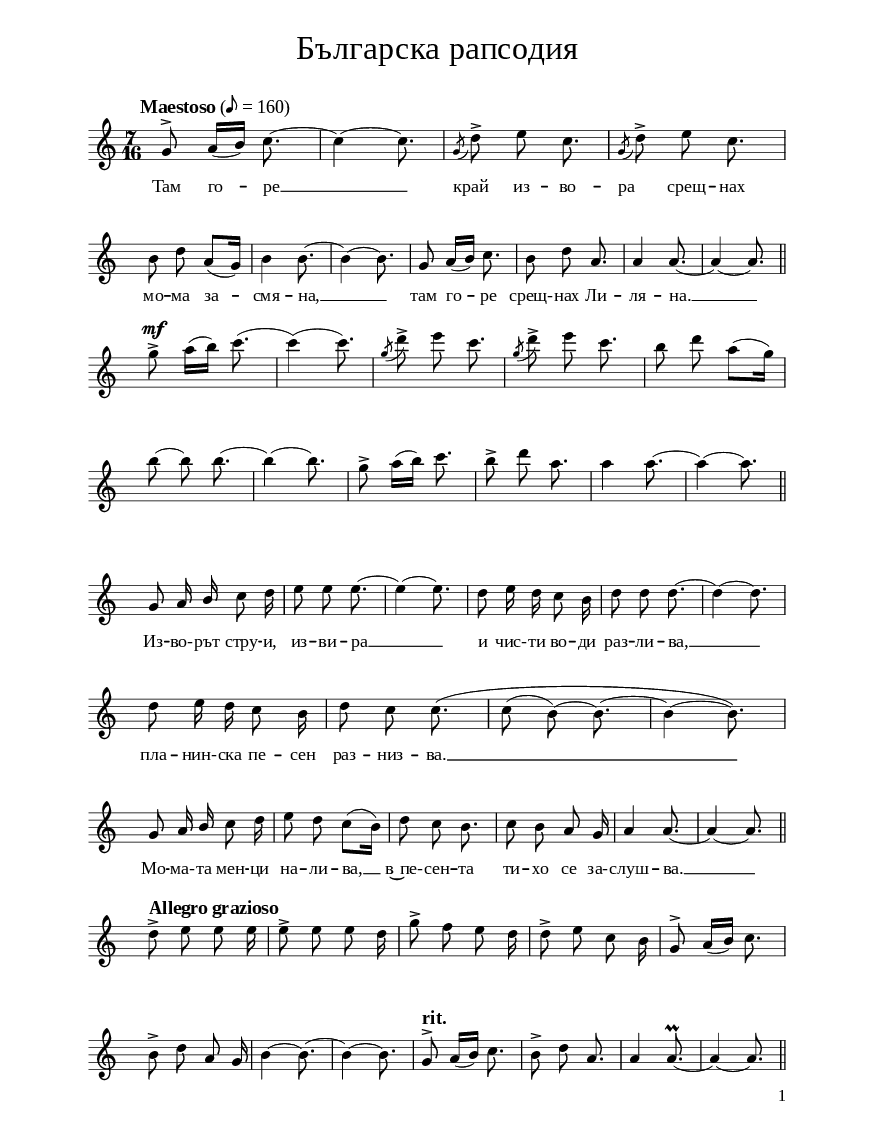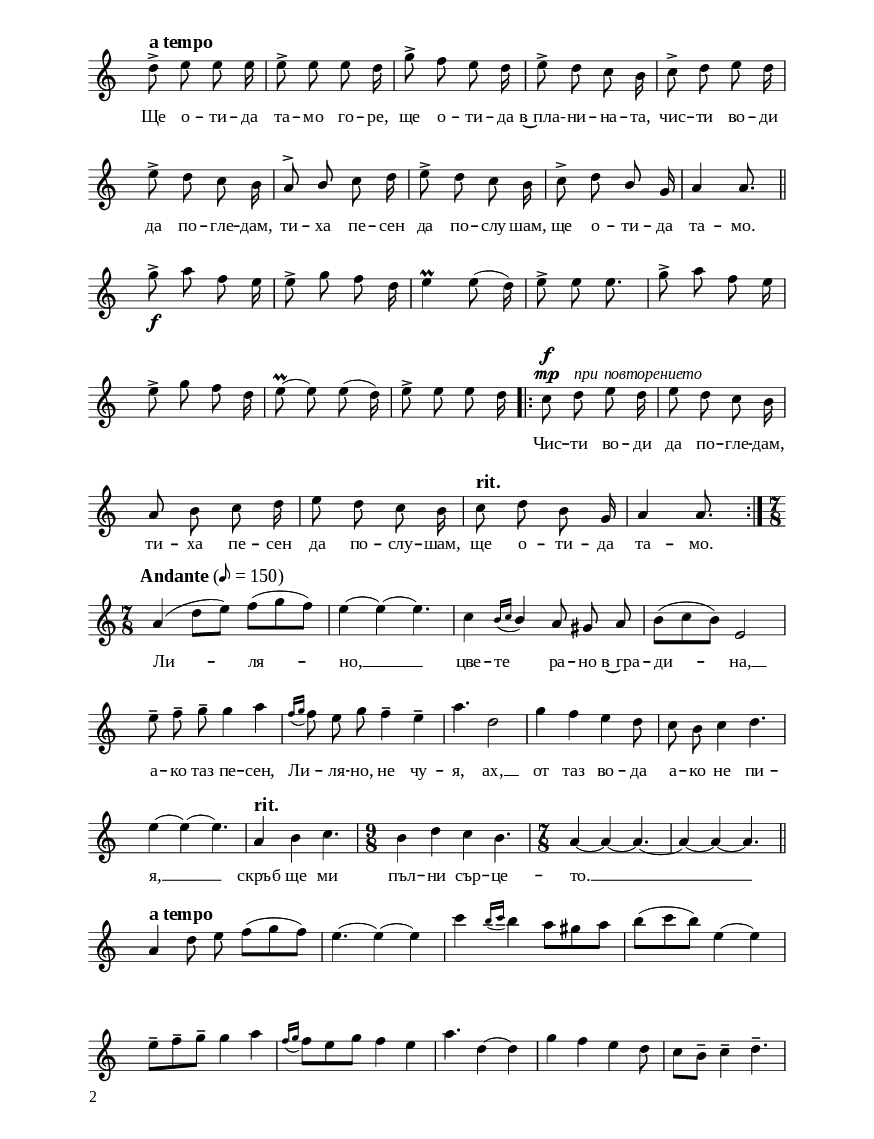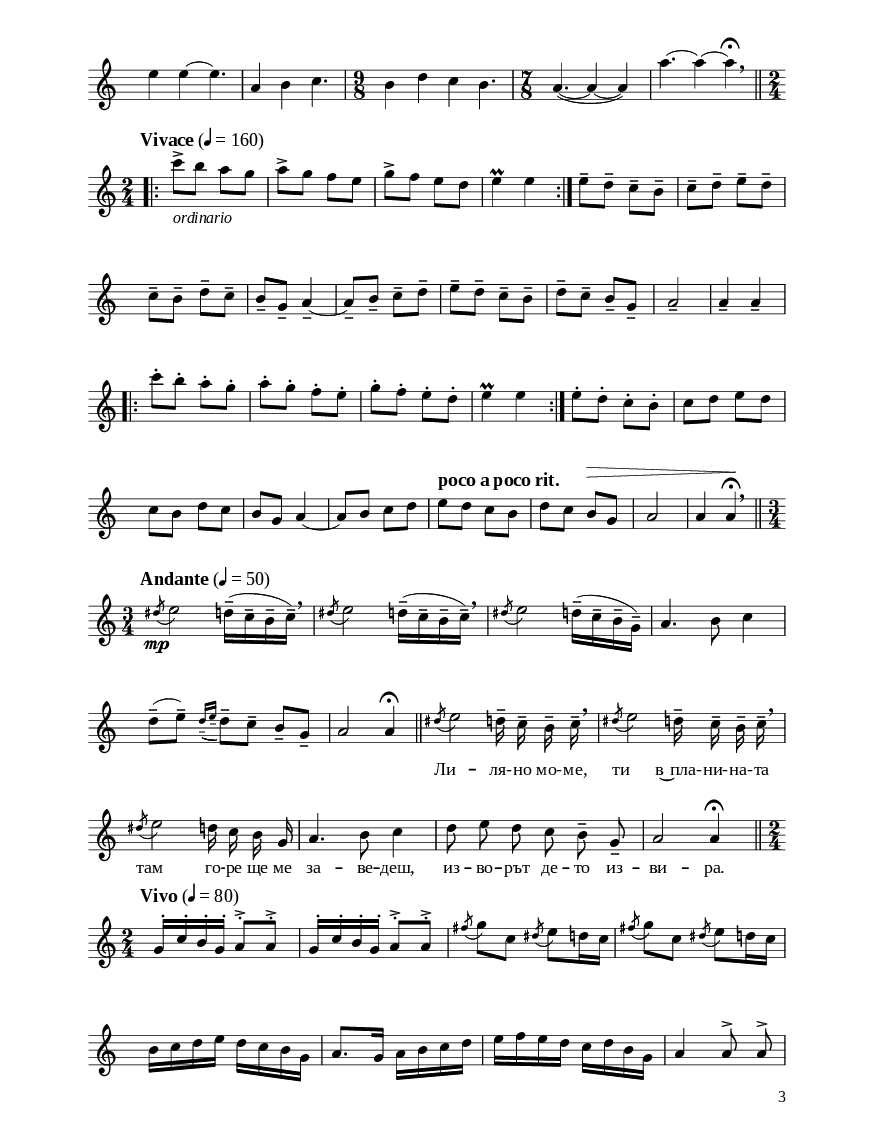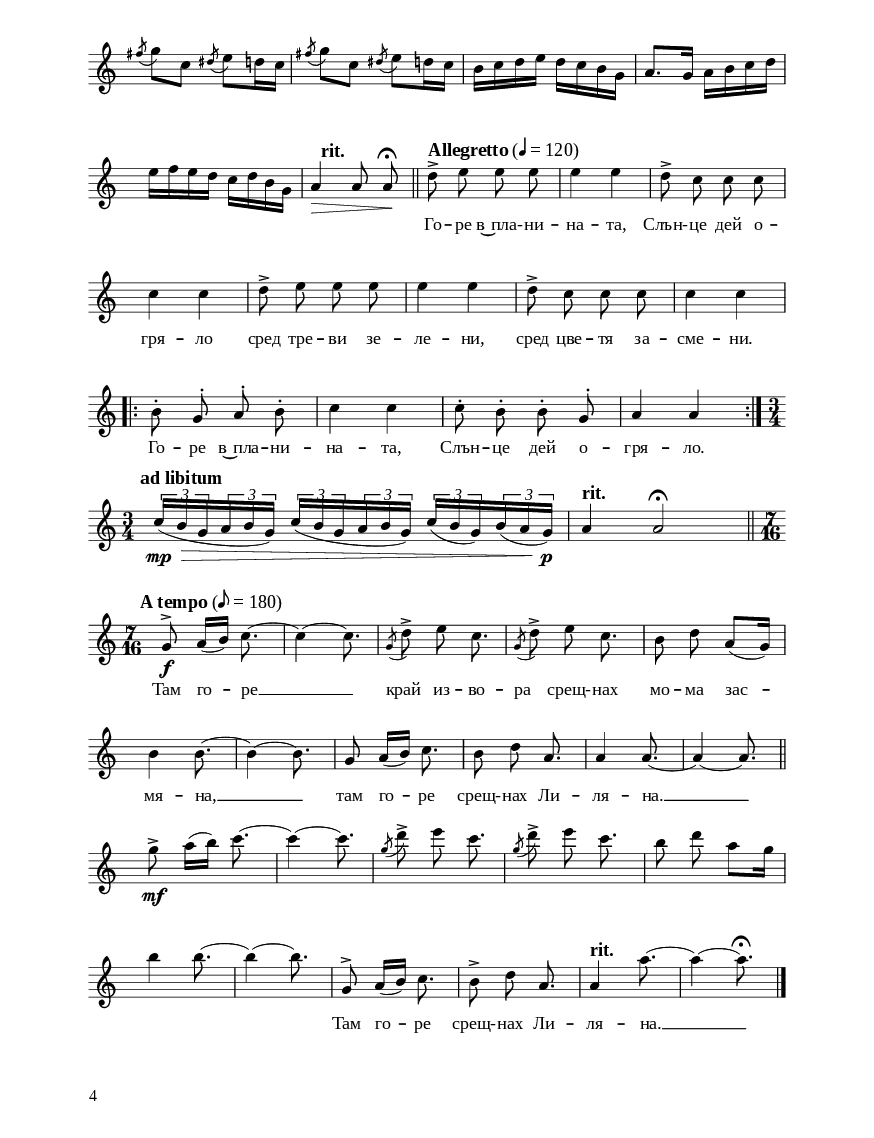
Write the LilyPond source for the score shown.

\version "2.24.2"

\include "include/globals.ily"

\bookpart {
  \label #'ref146
  \tocItem \markup "Българска рапсодия"
   \paper {
    print-all-headers = ##t
    print-page-number = ##t
    print-first-page-number = ##t

    % put page numbers on the bottom
    oddHeaderMarkup = \markup ""
    evenHeaderMarkup = \markup ""
    oddFooterMarkup = \markup
    \fill-line {
      ""
      \if \should-print-page-number \fromproperty #'page:page-number-string
    }
    evenFooterMarkup = \markup
    \fill-line {
      \if \should-print-page-number \fromproperty #'page:page-number-string
      ""
    }

    left-margin = 1.5\cm
    right-margin = 1.5\cm
    top-margin = 1.6\cm
    bottom-margin = 1.2\cm
    ragged-bottom = ##t % do not spread the staves to fill the whole vertical space

    % change distance between staves
    system-system-spacing =
    #'((basic-distance . 11)
       (minimum-distance . 6)
       (padding . 1)
       (stretchability . 12))
  }
  \score {
    \include "include/score-layout.ily"

    \new Voice \relative c' {
      \clef treble
      \key c \major
      \time 7/16
      \tempoFunc "Maestoso" 8 "160"
      \autoBeamOff
      g'8^\accent a16([b]) c8. ~ | \noBreak
      c4 ~ c8. | \noBreak
      \acciaccatura {g8} d'^\accent e c8. | \noBreak
      \acciaccatura {g8} d'^\accent e c8. | \break
      b8 d a([g16]) | \noBreak

      b4 b8. ~| b4 ~ b8. | \noBreak
      g8 a16([b]) c8. | \noBreak
      b8 d a8. | \noBreak
      a4 a8. ~ | a4 ~ a8. | \bar "||" \break

      g'8\accent^\mf  a16[(b)] c8.( | \noBreak
      c4)(c8.) | \noBreak
      \acciaccatura {g8} d'8\accent e c8. | \noBreak
      \acciaccatura {g8} d'8\accent e c8. | \noBreak
      b8 d a([g16]) | \break
      b8 ~ b8 b8. ~ | \noBreak
      b4 ~ b8. | \noBreak
      g8 \accent a16 ([b]) c8. | \noBreak
      b8\accent d a8. | \noBreak
      a4 a8. ~ | \noBreak
      a4 ~ a8. | \bar "||" \break

      g,8 a16 \stemUp b \stemNeutral c8 d16 | \noBreak
      e8 e e8. ~ | \noBreak
      e4 ~ e8. | \noBreak
      d8 e16 d16 c8 b16 | \noBreak
      d8 d d8. ~ | \noBreak

      d4 ~ d8. | \break

      d8 e16 d16 c8 b16 | \noBreak
      d8 c8  c8. \( |\noBreak
      c8( b) ~ b8. ~ | \noBreak
      b4 ~ b8. \) | \break
      g8 a16 \stemUp b \stemNeutral c8 d16 | \noBreak
      e8 d c8([b16]) | \noBreak

      d8 c b8. | \noBreak
      c8 b a g16 | \noBreak
      a4 a8. ~| \noBreak
      a4 ~ a8. | \bar "||" \break
      \tempo "Allegro grazioso" d8^\accent e e e16 | \noBreak
      e8^\accent e e d16 | \noBreak

      g8^\accent f e d16 | \noBreak
      d8^\accent e c b16 | \noBreak
      g8^\accent a16([b]) c8. | \break
      b8^\accent d a g16 | \noBreak
      b4~ b8. ~ | \noBreak
      b4 ~ b8. | \noBreak
      \tempo "rit." g8^\accent a16([b]) c8. | \noBreak

      b8^\accent d a8. | \noBreak
      a4 a8.\prall ~ | \noBreak
      a4 ~ a8. | \bar "||" \break
      \tempo "a tempo" d8\accent e e e16 | \noBreak
      e8\accent e e d16 | \noBreak
      g8\accent f e d16 | \noBreak

      e8\accent d c b16 | \noBreak
      c8\accent d e d16 | \break
      e8\accent d c b16 | \noBreak
      a8^\accent \stemUp b \stemNeutral c d16 | \noBreak

      e8\accent d c b16 | \noBreak
      c8\accent d \stemUp b \stemNeutral g16 | \noBreak
      a4 a8. | \bar "||"  \break
      g'8\f^\accent a f e16 | \noBreak
      e8^\accent g f d16 | \noBreak

      e4 \prall e8 (d16) | \noBreak
      e8^\accent e e8. | \noBreak
      g8^\accent a f e16 | \break
      e8^\accent g f d16 | \noBreak
      e8\prall~ e8 e8 (d16) | \noBreak
      e8^\accent e e d16  |  \noBreak

      \bar ".|:"
      c8 ^\markup{ \dynamic f } ^\mp d^\markup{\italic{при повторението} } e d16 | \noBreak
      e8 d c b16 | \break
      a8 b c d16 | \noBreak
      e8 d c b16 | \noBreak
      \tempo "rit." c8 d b g16 | \noBreak
      a4 a8. | \break \bar ":|."

      \time 7/8  \tempoFunc "Andante" 8 "150" a4 (d8[e]) f8([ g f]) | e4 ~ e4 ~ e4. | \noBreak

      c4 \acciaccatura{ b16[c] } \stemUp b4 \stemNeutral a8 gis a8 |  b8([c b])  e,2 | \break

      e'8\tenuto f\tenuto g\tenuto  g4 a4 |  \noBreak

      \acciaccatura {f16[g]}  f8 e g  f4\tenuto e4\tenuto | \noBreak
      a4. d,2 | g4 f e d8 |   c b c4 d4. | \break e4 ~ e4 ~ e4. | \noBreak

      \tempo "rit." a,4 b c4. | \time 9/8 b4 d c b4. | \noBreak
      \time 7/8
      a4 ~ a4 ~ a4. ~ | a4 ~ a4 ~ a4. | \bar "||"  \break
      \tempo "a tempo" a4  d8 e  f([ g f]) | e4. ~ e4 ~ e4 |  \noBreak

      c'4 \acciaccatura{ b16[c] } b4 a8 [gis  a] | b8 ( [c8 b]) e,4 ~ e4 | \break


      e8\tenuto[f\tenuto g\tenuto] g4 a4 | \noBreak
      \acciaccatura { f16[g] } f8[e g] f4 e | \noBreak

      a4. d,4 ~ d4 | \noBreak
      g4 f e d8 | \noBreak

      c [b\tenuto] c4\tenuto d4.\tenuto| \break e4 e4 ~ e4. | 
      a,4 b c4. | \time 9/8 b4 d c b4. | \noBreak
      \time 7/8 a4.~ ( a4 ~ a4) | a'4. ~ a4 ~ a4 \fermata \breathe | \bar "|" \time 2/4 \break    \bar ".|:-||"

      \tempoFunc "Vivace" 4 "160"  c8_\markup{ \italic {ordinario} }\accent[b] a[g] | \noBreak
      a\accent[g] f[e] | \noBreak
      g\accent[f] e[d] | \noBreak
      e4\prall e | \noBreak \bar ":|."

      e8\tenuto[d]\tenuto c\tenuto[b]\tenuto | \noBreak
      c\tenuto[d]\tenuto e\tenuto[d]\tenuto | \break

      c\tenuto[b]\tenuto d\tenuto[c]\tenuto | \noBreak
      b\tenuto[g]\tenuto a4\tenuto~ | \noBreak
      a8\tenuto[b]\tenuto c\tenuto[d]\tenuto | \noBreak
      e\tenuto[d]\tenuto c\tenuto[b]\tenuto | \noBreak
      d\tenuto[c]\tenuto b\tenuto[g]\tenuto | \noBreak
      a2\tenuto | \noBreak
      a4\tenuto a\tenuto | \break \bar ".|:-|"


      c'8\staccato[b]\staccato a\staccato[g]\staccato | \noBreak
      a\staccato[g]\staccato f\staccato[e]\staccato | \noBreak
      g\staccato[f]\staccato e\staccato[d]\staccato | \noBreak
      e4\prall e | \noBreak  \bar ":|."

      e8\staccato[d]\staccato c\staccato[b]\staccato | \noBreak
      c[d] e[d] | \break

      c[b] d[c] | \noBreak
      b[g] a4~ | \noBreak
      a8[b] c[d] | \noBreak
      \tempo "poco a poco rit." e [d] c[b] | \noBreak
      d [c]  b^\>[g]  | \noBreak
      a2 | \noBreak
      a4 a \! \fermata \breathe | \bar "||" \time 3/4 \break

      \tempoFunc "Andante" 4 "50" \acciaccatura { dis8\mp } e2 d16\tenuto([c\tenuto b\tenuto c\tenuto]) \breathe | \noBreak
      \acciaccatura { dis8 } e2 d16\tenuto([c\tenuto  b\tenuto  c\tenuto]) \breathe | \noBreak
      \acciaccatura { dis8 } e2 d16\tenuto([c\tenuto b\tenuto g\tenuto]) | \noBreak
      a4. b8 c4 \break

      d8\tenuto([e\tenuto]) \acciaccatura { d16\tenuto([e\tenuto] } d8\tenuto)[c\tenuto] b\tenuto [g\tenuto] | \noBreak
      a2 a4 \fermata \bar "||" \noBreak
      \acciaccatura { dis8 } e2 d16\tenuto c\tenuto b\tenuto c\tenuto \breathe | \noBreak
      \acciaccatura { dis8 } e2 d16\tenuto c\tenuto b\tenuto c\tenuto  \breathe | \break

      \acciaccatura { dis8 } e2 d16 c b g | \noBreak
      a4. b8 c4 | \noBreak
      d8 e d c b\tenuto g\tenuto | \noBreak
      a2 a4 \fermata | \noBreak \bar "||" \time 2/4 \break

      \tempoFunc "Vivo" 4 "80" g16^\staccato[c^\staccato b^\staccato g^\staccato] a8^\staccato ^\accent[a^\staccato ^\accent] | \noBreak
      g16^\staccato[c^\staccato b^\staccato g^\staccato] a8^\staccato^\accent[a^\staccato^\accent] | \noBreak
      \acciaccatura { fis'8 } g[c,] \acciaccatura { dis } e[d16 c] | \noBreak
      \acciaccatura { fis8 } g[c,] \acciaccatura { dis } e[d16 c] | \break

      b16[c d e] d[c b g] | \noBreak
      a8.[g16] a[b c d] | \noBreak
      e[f e d] c[d b g] | \noBreak
      a4 a8^\accent a^\accent \break

      \acciaccatura { fis'8 } g[c,] \acciaccatura { dis } e[d16 c] | \noBreak
      \acciaccatura { fis8 } g[c,] \acciaccatura { dis } e[d16 c] | \noBreak
      b[c d e] d[c b g] | \noBreak
      a8.[g16] a[b c d] | \break

      e[f e d] c[d b g] | \noBreak
      \tempo "  rit." a4\>  a8 a \!  \fermata | \bar "||" \noBreak
      \tempoFunc "Allegretto" 4 "120" d^\accent e e e | \noBreak
      e4 e | \noBreak
      d8^\accent c c c | \break

      c4 c | \noBreak
      d8^\accent e e e | \noBreak
      e4 e | \noBreak
      d8^\accent c c c | \noBreak
      c4 c | \break \bar ".|:-|"
      b8^\staccato g^\staccato a^\staccato b^\staccato | \noBreak
      c4 c | \noBreak
      c8^\staccato b^\staccato b^\staccato g^\staccato | \noBreak
      a4 a |
      \time 3/4 \break \bar ":|."

      \override TupletBracket.positions = #'(3 . 3)
      \tempo "ad libitum"
      \tuplet 3/2 8 { c16\>\mp([b g a b g]) c16([b g a b g]) c16([b g) b(a g\!\p])  } | \noBreak
      \tempo"rit." a4 a2 \fermata | \bar "||" \time 7/16 \break

      \tempoFunc "A tempo" 8 "180" g8\f^\accent a16([b]) c8.~ | \noBreak
      c4~ c8. | \noBreak
      \acciaccatura { g8 } d'^\accent e c8. | \noBreak
      \acciaccatura { g8 } d'^\accent e c8. | \noBreak
      b8 d a([g16]) | \break
      b4 b8. ~ | b4 ~ b8. |\noBreak
      g8 a16([b]) c8. | \noBreak
      b8 d a8. | \noBreak
      a4 a8. ~ | a4 ~ a8. \bar "||" \break
      g'8\mf\accent a16([b]) c8.~ | \noBreak
      c4~ c8. | \noBreak
      \acciaccatura { g8 } d'8\accent e c8. | \noBreak

      \acciaccatura { g8 } d'8\accent e c8. | \noBreak
      b8 d a[g16]| \break
      b4 b8. ~ | b4 ~ b8. | \noBreak
      g,8^\accent a16([b]) c8. | \noBreak
      b8^\accent d a8. \tempo "rit." | \noBreak
      a4 a'8. ~ | \noBreak
      a4 ~ a8. \fermata | \bar "|."
    }

    \addlyrics {
      Там го -- ре __ край из -- во -- ра срещ -- нах мо -- ма за --
      смя -- на, __ там го -- ре "срещ-" -- нах Ли -- ля -- на. __ ""
      \repeat unfold 21 { \skip 1 }
      Из -- "во-" -- рът стру -- и, из -- ви -- ра __ и "чис-" -- ти во -- ди раз -- ли -- ва, __
      пла -- "нин-" -- ска пе -- сен раз -- низ -- ва. __
      \repeat unfold 1 { \skip 1 }
      Mо -- "ма-" -- та мен -- ци на -- ли -- ва, __
      "в~пе-" -- сен -- та ти -- хо се "за-" -- слуш -- ва. __ ""
      \repeat unfold 31 { \skip 1  }
      Ще о -- ти -- да та -- мо го -- ре, ще о -- ти -- да
      "в~пла-" -- ни -- на -- та, чис -- ти во -- ди да по -- гле -- дам, ти -- ха пе -- сен
      да по -- слу -- шам, ще о -- ти -- да та -- мо.
      \repeat unfold 27 { \skip 2 }
      Чис -- ти во -- ди да по -- гле -- дам, ти -- ха пе -- сен да по -- слу -- шам,
      ще о -- ти -- да та -- мо. Ли -- ля -- но, __
      цве -- те ра -- но в~гра -- ди -- на, __ а -- ко таз пе -- сен,
      Ли -- ля -- но, не чу -- я, ах, __ от таз во -- да а -- ко не пи -- я, __
      скръб ще ми пъл -- ни сър -- це -- то. __ ""
      \repeat unfold 97 { \skip 1 }
      Ли -- "ля-" -- но "мо-" -- ме, ти "в~пла-" -- "ни-" -- "на-" -- та
      там го -- ре ще ме за -- ве -- деш, из -- во -- рът де -- то из -- ви -- ра.
      \repeat unfold 30 { \skip 1 }
      Го -- ре "в~пла-" -- ни -- на -- та, "Слън-" -- це дей о --
      гря -- ло сред тре -- ви зе -- ле -- ни, сред цве -- тя за -- сме -- ни.
      Го -- ре в~пла -- ни -- на -- та, Слън -- це дей о -- гря -- ло.
      \repeat unfold 5 { \skip 1 }
      Там го -- ре __ край из -- во -- ра "срещ-" -- нах мо -- ма зас -- мя -- на, __
      там го -- ре "срещ-" -- нах Ли -- ля -- на. __ ""
      \repeat unfold 13 { \skip 1 }
      Там го -- ре "срещ-" -- нах Ли -- ля -- на. __ ""
    }

    \header {
      title = \titleFunc "Българска рапсодия" "Bălgarska rapsodija"
    }

    \midi{}

  } % score
  

} % bookpart
